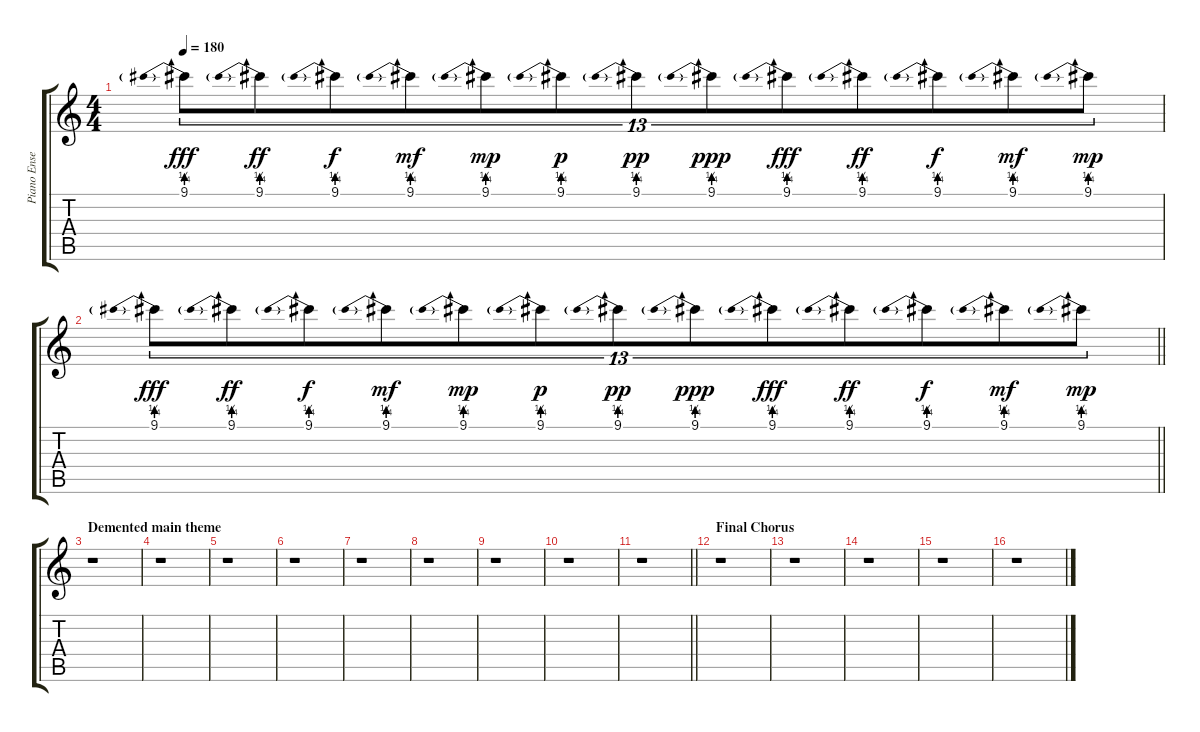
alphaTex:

\track ("Piano Ensemble" "Piano Ense") {instrument acousticgrandpiano}
\staff {score tabs}
\tuning (E5 B4 G4 D4 A3 E3) {hide}
\ts (4 4)
\tempo 180
\clef g2
\ks c
9.1{be (prebend 0 1 60 1)}.8{tu (13 8) dy fff} 9.1{be (prebend 0 1 60 1)}.8{tu (13 8) dy ff} 9.1{be (prebend 0 1 60 1)}.8{tu (13 8) dy f} 9.1{be (prebend 0 1 60 1)}.8{tu (13 8) dy mf} 9.1{be (prebend 0 1 60 1)}.8{tu (13 8) dy mp} 9.1{be (prebend 0 1 60 1)}.8{tu (13 8) dy p} 9.1{be (prebend 0 1 60 1)}.8{tu (13 8) dy pp} 9.1{be (prebend 0 1 60 1)}.8{tu (13 8) dy ppp} 9.1{be (prebend 0 1 60 1)}.8{tu (13 8) dy fff} 9.1{be (prebend 0 1 60 1)}.8{tu (13 8) dy ff} 9.1{be (prebend 0 1 60 1)}.8{tu (13 8) dy f} 9.1{be (prebend 0 1 60 1)}.8{tu (13 8) dy mf} 9.1{be (prebend 0 1 60 1)}.8{tu (13 8) dy mp} |
\barLineRight lightlight
9.1{be (prebend 0 1 60 1)}.8{tu (13 8) dy fff} 9.1{be (prebend 0 1 60 1)}.8{tu (13 8) dy ff} 9.1{be (prebend 0 1 60 1)}.8{tu (13 8) dy f} 9.1{be (prebend 0 1 60 1)}.8{tu (13 8) dy mf} 9.1{be (prebend 0 1 60 1)}.8{tu (13 8) dy mp} 9.1{be (prebend 0 1 60 1)}.8{tu (13 8) dy p} 9.1{be (prebend 0 1 60 1)}.8{tu (13 8) dy pp} 9.1{be (prebend 0 1 60 1)}.8{tu (13 8) dy ppp} 9.1{be (prebend 0 1 60 1)}.8{tu (13 8) dy fff} 9.1{be (prebend 0 1 60 1)}.8{tu (13 8) dy ff} 9.1{be (prebend 0 1 60 1)}.8{tu (13 8) dy f} 9.1{be (prebend 0 1 60 1)}.8{tu (13 8) dy mf} 9.1{be (prebend 0 1 60 1)}.8{tu (13 8) dy mp} |
\section ("" "Demented main theme")
r.1 |
r.1 |
r.1 |
r.1 |
r.1 |
r.1 |
r.1 |
r.1 |
\barLineRight lightlight
r.1 |
\section ("" "Final Chorus")
r.1 |
r.1 |
r.1 |
r.1 |
r.1
